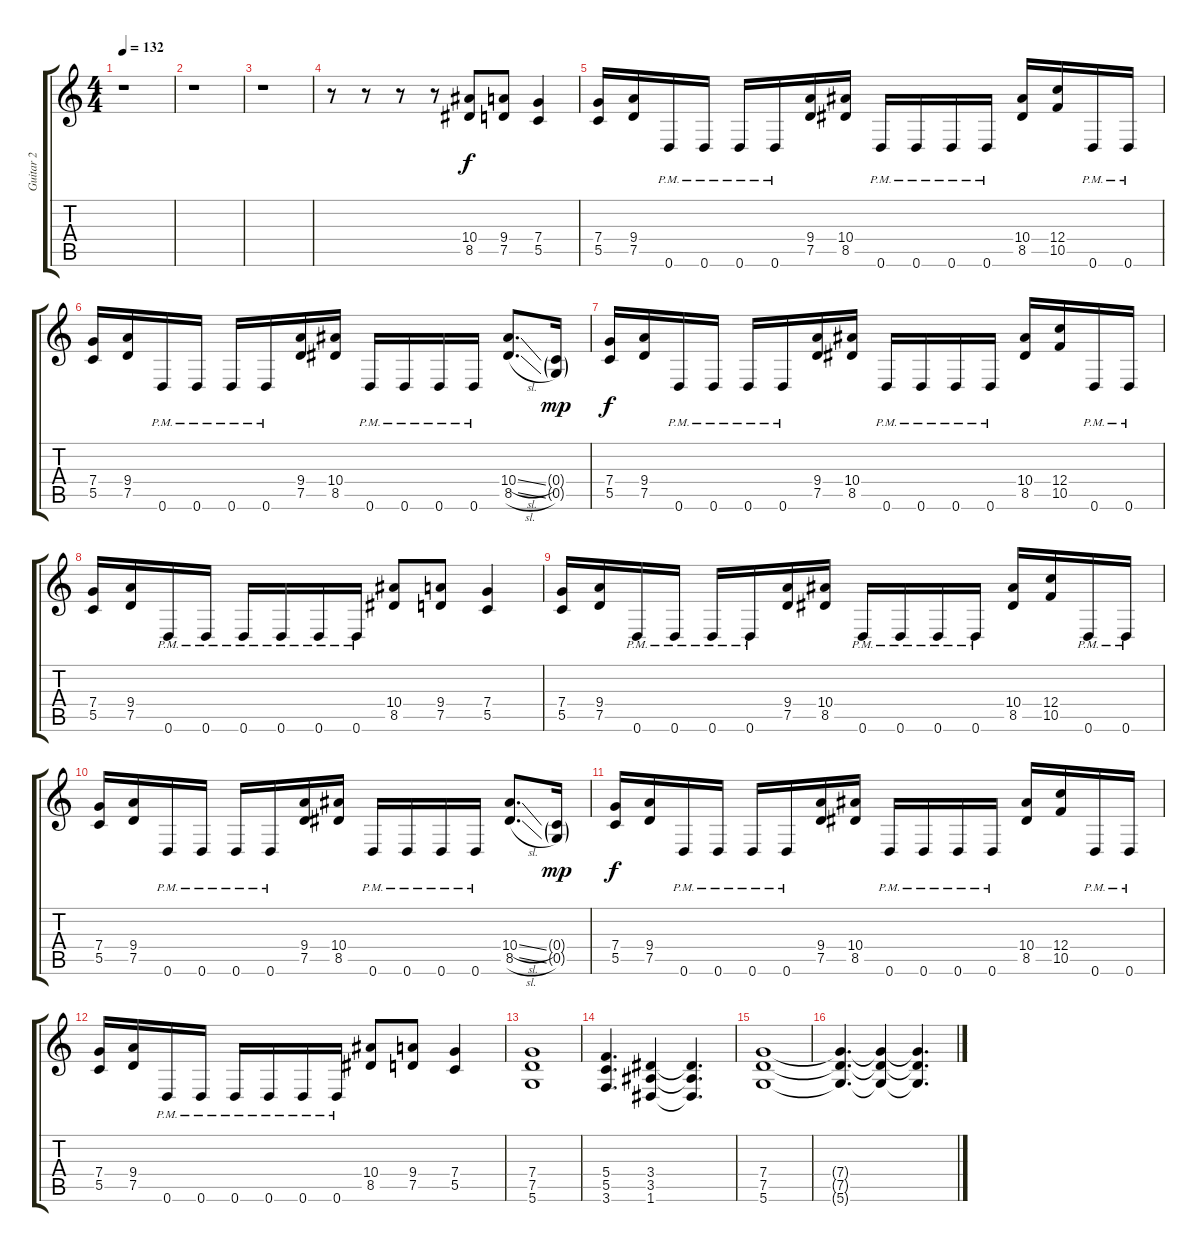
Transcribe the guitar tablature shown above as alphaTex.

\track ("Guitar 2" "Guitar 2") {instrument distortionguitar}
\staff {score tabs}
\tuning (D4 A3 F3 C3 G2 D2) {hide}
\ts (4 4)
\tempo 132
\clef g2
\ks c
r.1{dy f} |
r.1 |
r.1 |
r.8 r.8 r.8 r.8 (10.4 8.5).8 (9.4 7.5).8 (7.4 5.5).4 |
(7.4 5.5).16 (9.4 7.5).16 0.6{pm}.16 0.6{pm}.16 0.6{pm}.16 0.6{pm}.16 (9.4 7.5).16 (10.4 8.5).16 0.6{pm}.16 0.6{pm}.16 0.6{pm}.16 0.6{pm}.16 (10.4 8.5).16 (12.4 10.5).16 0.6{pm}.16 0.6{pm}.16 |
(7.4 5.5).16 (9.4 7.5).16 0.6{pm}.16 0.6{pm}.16 0.6{pm}.16 0.6{pm}.16 (9.4 7.5).16 (10.4 8.5).16 0.6{pm}.16 0.6{pm}.16 0.6{pm}.16 0.6{pm}.16 (10.4{sl} 8.5{sl}).8{d} (0.4{g} 0.5{g}).16{dy mp} |
(7.4 5.5).16{dy f} (9.4 7.5).16 0.6{pm}.16 0.6{pm}.16 0.6{pm}.16 0.6{pm}.16 (9.4 7.5).16 (10.4 8.5).16 0.6{pm}.16 0.6{pm}.16 0.6{pm}.16 0.6{pm}.16 (10.4 8.5).16 (12.4 10.5).16 0.6{pm}.16 0.6{pm}.16 |
(7.4 5.5).16 (9.4 7.5).16 0.6{pm}.16 0.6{pm}.16 0.6{pm}.16 0.6{pm}.16 0.6{pm}.16 0.6{pm}.16 (10.4 8.5).8 (9.4 7.5).8 (7.4 5.5).4 |
(7.4 5.5).16 (9.4 7.5).16 0.6{pm}.16 0.6{pm}.16 0.6{pm}.16 0.6{pm}.16 (9.4 7.5).16 (10.4 8.5).16 0.6{pm}.16 0.6{pm}.16 0.6{pm}.16 0.6{pm}.16 (10.4 8.5).16 (12.4 10.5).16 0.6{pm}.16 0.6{pm}.16 |
(7.4 5.5).16 (9.4 7.5).16 0.6{pm}.16 0.6{pm}.16 0.6{pm}.16 0.6{pm}.16 (9.4 7.5).16 (10.4 8.5).16 0.6{pm}.16 0.6{pm}.16 0.6{pm}.16 0.6{pm}.16 (10.4{sl} 8.5{sl}).8{d} (0.4{g} 0.5{g}).16{dy mp} |
(7.4 5.5).16{dy f} (9.4 7.5).16 0.6{pm}.16 0.6{pm}.16 0.6{pm}.16 0.6{pm}.16 (9.4 7.5).16 (10.4 8.5).16 0.6{pm}.16 0.6{pm}.16 0.6{pm}.16 0.6{pm}.16 (10.4 8.5).16 (12.4 10.5).16 0.6{pm}.16 0.6{pm}.16 |
(7.4 5.5).16 (9.4 7.5).16 0.6{pm}.16 0.6{pm}.16 0.6{pm}.16 0.6{pm}.16 0.6{pm}.16 0.6{pm}.16 (10.4 8.5).8 (9.4 7.5).8 (7.4 5.5).4 |
(7.4 7.5 5.6).1 |
(5.4 5.5 3.6).4{d} (3.4 3.5 1.6).4 (3.4{t} 3.5{t} 1.6{t}).4{d} |
(7.4 7.5 5.6).1 |
(7.4{t} 7.5{t} 5.6{t}).4{d} (7.4{t} 7.5{t} 5.6{t}).4 (7.4{t} 7.5{t} 5.6{t}).4{d}
